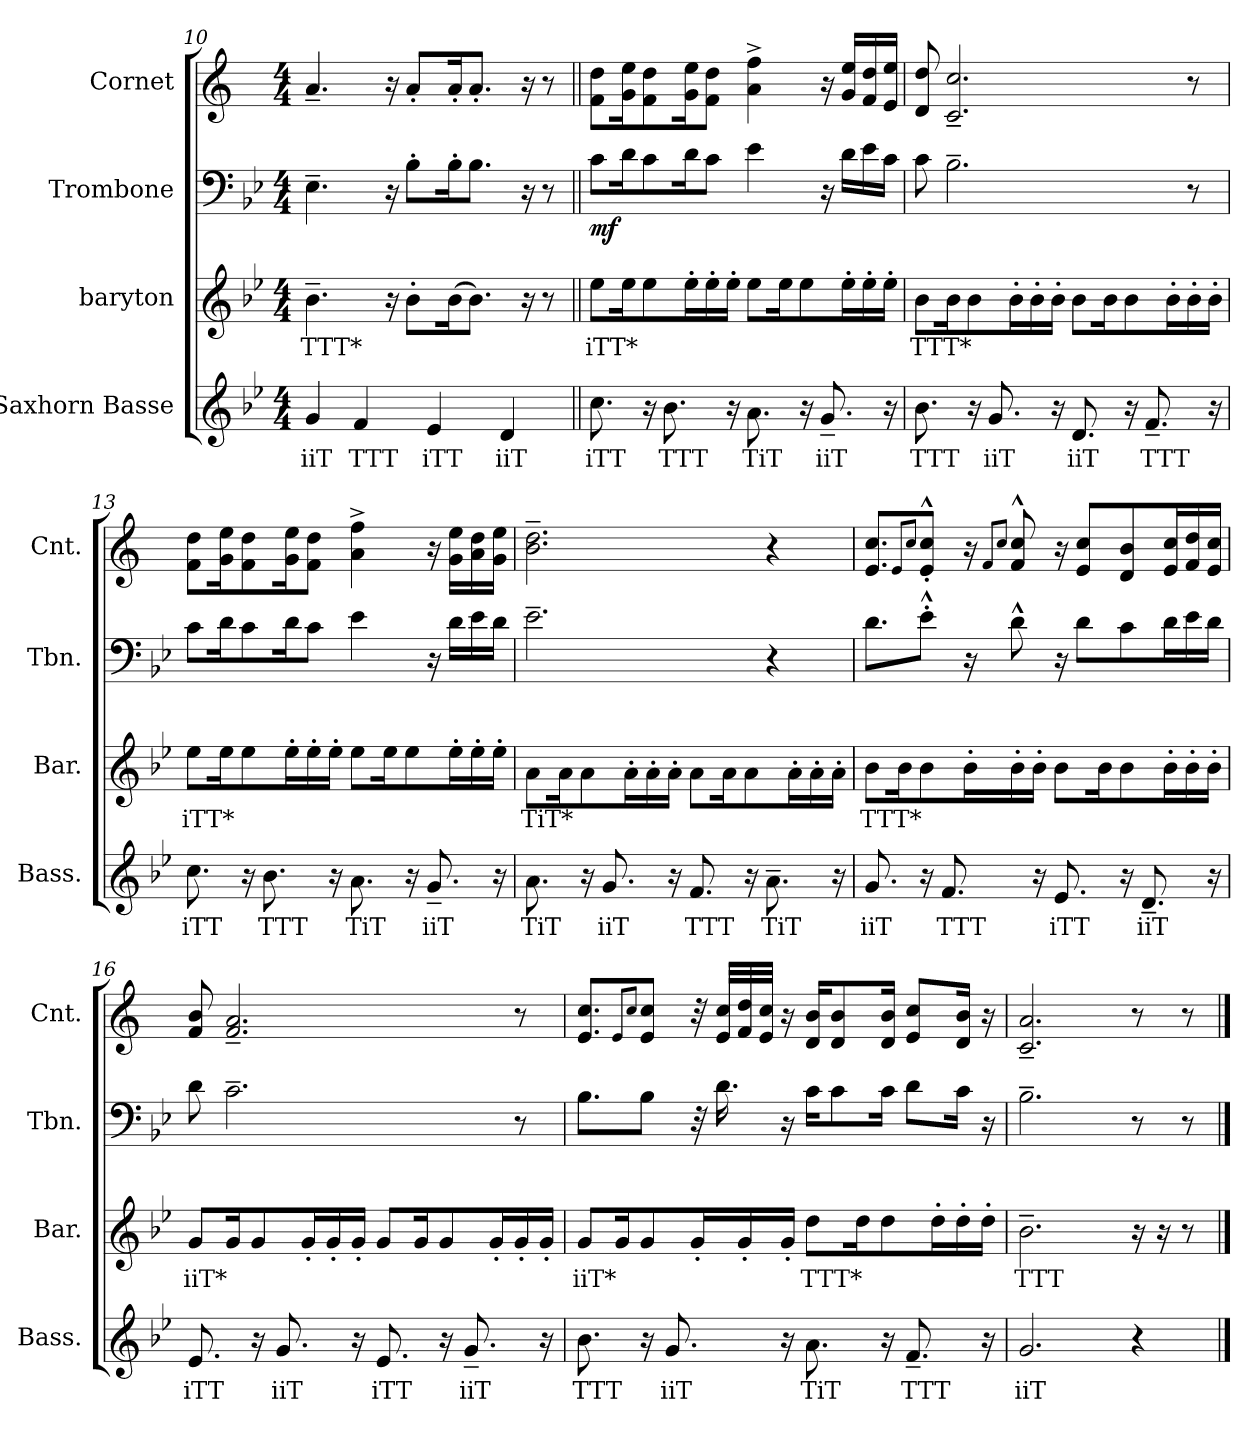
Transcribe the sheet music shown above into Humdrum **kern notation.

**kern	**text	**kern	**text	**kern	**dynam	**kern
*part4	*part4	*part3	*part3	*part2	*part2	*part1
*staff4	*staff4	*staff3	*staff3	*staff2	*staff2	*staff1
*I"Saxhorn Basse	*	*I"baryton	*	*I"Trombone	*	*I"Cornet
*I'Bass.	*	*I'Bar.	*	*I'Tbn.	*	*I'Cnt.
!!LO:LB:g=z
*clefG2	*	*clefG2	*	*clefF4	*	*clefG2
*ITrd8c14	*	*ITrd8c14	*	*	*	*ITrd1c2
*k[b-e-]	*	*k[b-e-]	*	*k[b-e-]	*	*k[b-e-]
*M4/4	*	*M4/4	*	*M4/4	*	*M4/4
=10	=10	=10	=10	=10	=10	=10
!	!LO:LY:b	!	!LO:LY:b	!	!	!
4G/	iiT	4.B-~\	TTT*	4.E-~\	.	4.g~/
!	!LO:LY:b	!	!	!	!	!
4F/	TTT	.	.	.	.	.
.	.	16r	.	16r	.	16r
.	.	8B-'\L	.	8B-'\L	.	8g'/L
!	!LO:LY:b	!	!	!	!	!
4E-/	iTT	.	.	.	.	.
.	.	(>16B-\K	.	16B-'\K	.	16g'/K
.	.	8.B-\J)	.	8.B-\J	.	8.g'/J
!	!LO:LY:b	!	!	!	!	!
4D/	iiT	.	.	.	.	.
.	.	16r	.	16r	.	16r
.	.	8r	.	8r	.	8r
=11||	=11||	=11||	=11||	=11||	=11||	=11||
!	!LO:LY:b	!	!LO:LY:b	!	!LO:DY:b	!
8.c\	iTT	8e-\L	iTT*	8c\L	mf	8e-\ 8cc\L
.	.	16e-\K	.	16d\K	.	16f\ 16dd\K
16r	.	8e-\	.	8c\	.	8e-\ 8cc\
!	!LO:LY:b	!	!	!	!	!
8.B-\	TTT	.	.	.	.	.
.	.	16e-'\L	.	16d\K	.	16f\ 16dd\K
.	.	16e-'\	.	8c\J	.	8e-\ 8cc\J
16r	.	16e-'\JJ	.	.	.	.
!	!LO:LY:b	!	!	!	!	!
8.A\	TiT	8e-\L	.	4e-\	.	4g\^ 4ee-\^
.	.	16e-\K	.	.	.	.
16r	.	8e-\	.	.	.	.
!	!LO:LY:b	!	!	!	!	!
8.G~/	iiT	.	.	16r	.	16r
.	.	16e-'\L	.	16d\LL	.	16f/ 16dd/LL
.	.	16e-'\	.	16e-\	.	16e-/ 16cc/
16r	.	16e-'\JJ	.	16c\JJ	.	16d/ 16dd/JJ
!!LO:PB:g=z
=12	=12	=12	=12	=12	=12	=12
!	!LO:LY:b	!	!LO:LY:b	!	!	!
8.B-\	TTT	8B-\L	TTT*	8c\	.	8c/ 8cc/
.	.	16B-\K	.	2.B-~\	.	2.B-/~ 2.b-/~
16r	.	8B-\	.	.	.	.
!	!LO:LY:b	!	!	!	!	!
8.G/	iiT	.	.	.	.	.
.	.	16B-'\L	.	.	.	.
.	.	16B-'\	.	.	.	.
16r	.	16B-'\JJ	.	.	.	.
!	!LO:LY:b	!	!	!	!	!
8.D/	iiT	8B-\L	.	.	.	.
.	.	16B-\K	.	.	.	.
16r	.	8B-\	.	.	.	.
!	!LO:LY:b	!	!	!	!	!
8.F~/	TTT	.	.	.	.	.
.	.	16B-'\L	.	.	.	.
.	.	16B-'\	.	8r	.	8r
16r	.	16B-'\JJ	.	.	.	.
=13	=13	=13	=13	=13	=13	=13
!	!LO:LY:b	!	!LO:LY:b	!	!	!
8.c\	iTT	8e-\L	iTT*	8c\L	.	8e-\ 8cc\L
.	.	16e-\K	.	16d\K	.	16f\ 16dd\K
16r	.	8e-\	.	8c\	.	8e-\ 8cc\
!	!LO:LY:b	!	!	!	!	!
8.B-\	TTT	.	.	.	.	.
.	.	16e-'\L	.	16d\K	.	16f\ 16dd\K
.	.	16e-'\	.	8c\J	.	8e-\ 8cc\J
16r	.	16e-'\JJ	.	.	.	.
!	!LO:LY:b	!	!	!	!	!
8.A\	TiT	8e-\L	.	4e-\	.	4g\^ 4ee-\^
.	.	16e-\K	.	.	.	.
16r	.	8e-\	.	.	.	.
!	!LO:LY:b	!	!	!	!	!
8.G~/	iiT	.	.	16r	.	16r
.	.	16e-'\L	.	16d\LL	.	16f\ 16dd\LL
.	.	16e-'\	.	16e-\	.	16g\ 16cc\
16r	.	16e-'\JJ	.	16d\JJ	.	16f\ 16dd\JJ
!!LO:LB:g=z
=14	=14	=14	=14	=14	=14	=14
!	!LO:LY:b	!	!LO:LY:b	!	!	!
8.A\	TiT	8A\L	TiT*	2.e-~\	.	2.a\~ 2.cc\~
.	.	16A\K	.	.	.	.
16r	.	8A\	.	.	.	.
!	!LO:LY:b	!	!	!	!	!
8.G/	iiT	.	.	.	.	.
.	.	16A'\L	.	.	.	.
.	.	16A'\	.	.	.	.
16r	.	16A'\JJ	.	.	.	.
!	!LO:LY:b	!	!	!	!	!
8.F/	TTT	8A\L	.	.	.	.
.	.	16A\K	.	.	.	.
16r	.	8A\	.	.	.	.
!	!LO:LY:b	!	!	!	!	!
8.A~\	TiT	.	.	4r	.	4r
.	.	16A'\L	.	.	.	.
.	.	16A'\	.	.	.	.
16r	.	16A'\JJ	.	.	.	.
=15	=15	=15	=15	=15	=15	=15
!	!LO:LY:b	!	!LO:LY:b	!	!	!
8.G/	iiT	8B-\L	TTT*	8.d\L	.	8.d/ 8.b-/L
.	.	16B-\K	.	.	.	.
.	.	.	.	.	.	8qd/L
.	.	.	.	.	.	8qb-/J
16r	.	8B-\	.	8e-'^^\J	.	8d/'^^ 8b-/'^^J
!	!LO:LY:b	!	!	!	!	!
8.F/	TTT	.	.	.	.	.
.	.	16B-'\L	.	16r	.	16r
.	.	.	.	.	.	8qe-/L
.	.	.	.	.	.	8qb-/J
.	.	16B-'\	.	8d^^\	.	8e-/^^ 8b-/^^
16r	.	16B-'\JJ	.	.	.	.
!	!LO:LY:b	!	!	!	!	!
8.E-/	iTT	8B-\L	.	16r	.	16r
.	.	.	.	8d\L	.	8d/ 8b-/L
.	.	16B-\K	.	.	.	.
16r	.	8B-\	.	8c\	.	8c/ 8a/
!	!LO:LY:b	!	!	!	!	!
8.D~/	iiT	.	.	.	.	.
.	.	16B-'\L	.	16d\L	.	16d/ 16b-/L
.	.	16B-'\	.	16e-\	.	16e-/ 16cc/
16r	.	16B-'\JJ	.	16d\JJ	.	16d/ 16b-/JJ
!!LO:LB:g=z
=16	=16	=16	=16	=16	=16	=16
!	!LO:LY:b	!	!LO:LY:b	!	!	!
8.E-/	iTT	8G/L	iiT*	8d\	.	8e-/ 8a/
.	.	16G/K	.	2.c~\	.	2.e-/~ 2.g/~
16r	.	8G/	.	.	.	.
!	!LO:LY:b	!	!	!	!	!
8.G/	iiT	.	.	.	.	.
.	.	16G'/L	.	.	.	.
.	.	16G'/	.	.	.	.
16r	.	16G'/JJ	.	.	.	.
!	!LO:LY:b	!	!	!	!	!
8.E-/	iTT	8G/L	.	.	.	.
.	.	16G/K	.	.	.	.
16r	.	8G/	.	.	.	.
!	!LO:LY:b	!	!	!	!	!
8.G~/	iiT	.	.	.	.	.
.	.	16G'/L	.	.	.	.
.	.	16G'/	.	8r	.	8r
16r	.	16G'/JJ	.	.	.	.
=17	=17	=17	=17	=17	=17	=17
!	!LO:LY:b	!	!LO:LY:b	!	!	!
8.B-\	TTT	8G/L	iiT*	8.B-\L	.	8.d/ 8.b-/L
.	.	16G/K	.	.	.	.
.	.	.	.	.	.	8qd/L
.	.	.	.	.	.	8qb-/J
16r	.	8G/	.	8B-\J	.	8d/ 8b-/J
!	!LO:LY:b	!	!	!	!	!
8.G/	iiT	.	.	.	.	.
.	.	16G'/L	.	32r	.	32r
.	.	.	.	16.d\	.	32d/ 32b-/LLL
.	.	16G'/	.	.	.	32e-/ 32cc/
.	.	.	.	.	.	32d/ 32b-/JJJ
16r	.	16G'/JJ	.	16r	.	16r
!	!LO:LY:b	!	!LO:LY:b	!	!	!
8.A\	TiT	8d\L	TTT*	16c\KL	.	16c/ 16a/KL
.	.	.	.	8c\	.	8c/ 8a/
.	.	16d\K	.	.	.	.
16r	.	8d\	.	16c\Jk	.	16c/ 16a/Jk
!	!LO:LY:b	!	!	!	!	!
8.F~/	TTT	.	.	8d\L	.	8d/ 8b-/L
.	.	16d'\L	.	.	.	.
.	.	16d'\	.	16c\Jk	.	16c/ 16a/Jk
16r	.	16d'\JJ	.	16r	.	16r
=18	=18	=18	=18	=18	=18	=18
!	!LO:LY:b	!	!LO:LY:b	!	!	!
2.G/	iiT	2.B-~\	TTT	2.B-~\	.	2.B-/~ 2.g/~
4r	.	16r	.	8r	.	8r
.	.	16r	.	.	.	.
.	.	8r	.	8r	.	8r
==	==	==	==	==	==	==
*-	*-	*-	*-	*-	*-	*-
